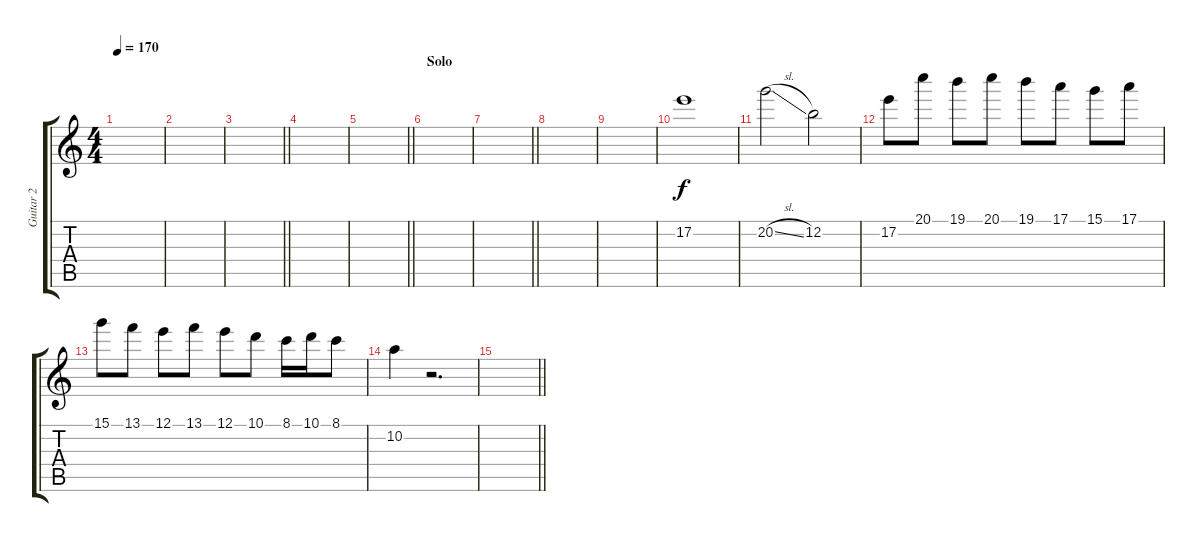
\track ("Guitar 2" "Guitar 2") {instrument distortionguitar}
\staff {score tabs}
\tuning (E4 B3 G3 D3 A2 E2) {hide}
\ts (4 4)
\tempo 170
\clef g2
\ks c
|
|
\barLineRight lightlight
|
|
\barLineRight lightlight
|
\section ("" "Solo")
|
\barLineRight lightlight
|
|
|
17.2.1 |
20.2{sl}.2 12.2.2 |
17.2.8 20.1.8 19.1.8 20.1.8 19.1.8 17.1.8 15.1.8 17.1.8 |
15.1.8 13.1.8 12.1.8 13.1.8 12.1.8 10.1.8 8.1.16 10.1.16 8.1.8 |
10.2.4 r.2{d} |
\barLineRight lightlight
